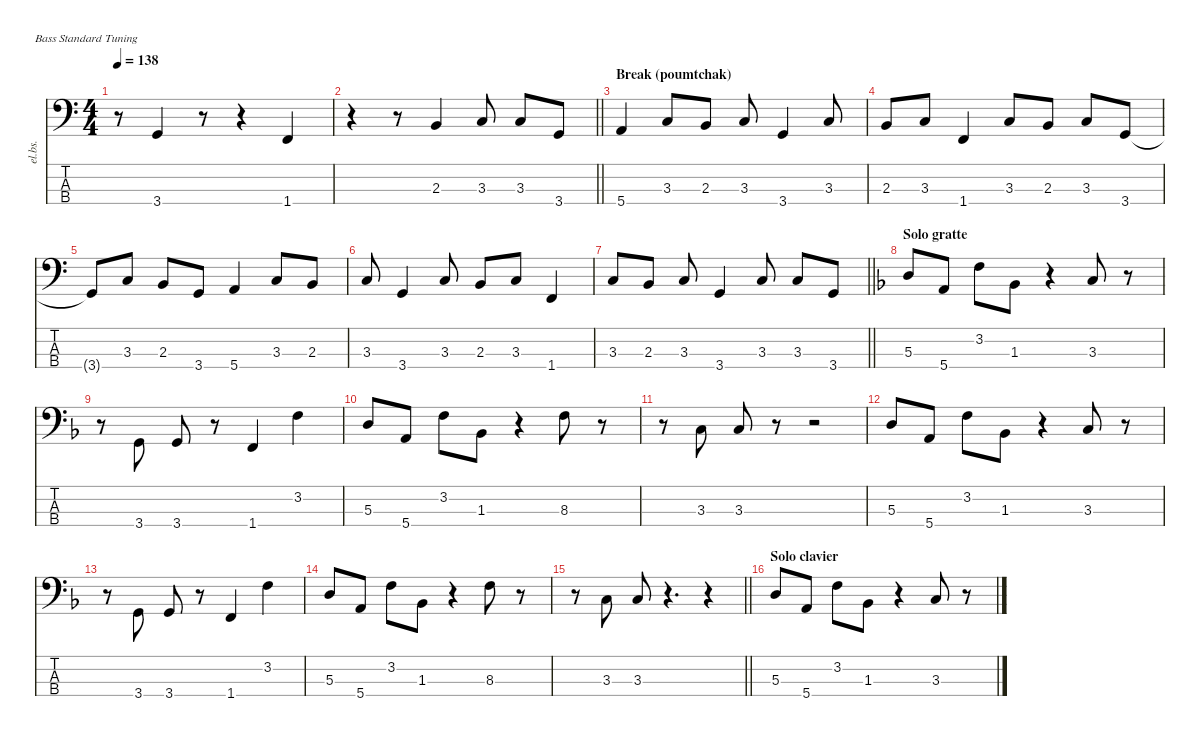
\defaultSystemsLayout 4
\hideDynamics
\bracketExtendMode nobrackets
\track ("Basse" "el.bs.") {instrument electricbassfinger}
\staff {score tabs}
\tuning (G2 D2 A1 E1)
\ts (4 4)
\tempo 138
\clef f4
\ks aminor
r.8{dy f beam Down} 3.4.4{beam Up} r.8{beam Up} r.4{beam Up} 1.4.4{beam Up} |
\barLineRight lightlight
r.4{beam Down} r.8{beam Down} 2.3.4{beam Up} 3.3.8{beam Up} 3.3.8{beam Up} 3.4.8{beam Up} |
\section ("" "Break (poumtchak)")
5.4.4{beam Up} 3.3.8{beam Up} 2.3.8{beam Up} 3.3.8{beam Up} 3.4.4{beam Up} 3.3.8{beam Up} |
2.3.8{beam Up} 3.3.8{beam Up} 1.4.4{beam Up} 3.3.8{beam Up} 2.3.8{beam Up} 3.3.8{beam Up} 3.4.8{beam Up} |
3.4{t}.8{beam Up} 3.3.8{beam Up} 2.3.8{beam Up} 3.4.8{beam Up} 5.4.4{beam Up} 3.3.8{beam Up} 2.3.8{beam Up} |
3.3.8{beam Up} 3.4.4{beam Up} 3.3.8{beam Up} 2.3.8{beam Up} 3.3.8{beam Up} 1.4.4{beam Up} |
\barLineRight lightlight
3.3.8{beam Up} 2.3.8{beam Up} 3.3.8{beam Up} 3.4.4{beam Up} 3.3.8{beam Up} 3.3.8{beam Up} 3.4.8{beam Up} |
\section ("" "Solo gratte")
\ks dminor
5.3{acc forcenatural}.8{beam Up} 5.4{acc forcenatural}.8{beam Up} 3.2{acc forcenatural}.8{beam Down} 1.3{acc b}.8{beam Down} r.4{beam Down} 3.3{acc forcenatural}.8{beam Up} r.8{beam Up} |
r.8{beam Down} 3.4{acc forcenatural}.8{beam Up} 3.4{acc forcenatural}.8{beam Up} r.8{beam Up} 1.4{acc forcenatural}.4{beam Up} 3.2{acc forcenatural}.4{beam Down} |
5.3{acc forcenatural}.8{beam Up} 5.4{acc forcenatural}.8{beam Up} 3.2{acc forcenatural}.8{beam Down} 1.3{acc b}.8{beam Down} r.4{beam Down} 8.3{acc forcenatural}.8{beam Down} r.8{beam Down} |
r.8{beam Down} 3.3{acc forcenatural}.8{beam Up} 3.3{acc forcenatural}.8{beam Up} r.8{beam Up} r.2{beam Up} |
5.3{acc forcenatural}.8{beam Up} 5.4{acc forcenatural}.8{beam Up} 3.2{acc forcenatural}.8{beam Down} 1.3{acc b}.8{beam Down} r.4{beam Down} 3.3{acc forcenatural}.8{beam Up} r.8{beam Up} |
r.8{beam Down} 3.4{acc forcenatural}.8{beam Up} 3.4{acc forcenatural}.8{beam Up} r.8{beam Up} 1.4{acc forcenatural}.4{beam Up} 3.2{acc forcenatural}.4{beam Down} |
5.3{acc forcenatural}.8{beam Up} 5.4{acc forcenatural}.8{beam Up} 3.2{acc forcenatural}.8{beam Down} 1.3{acc b}.8{beam Down} r.4{beam Down} 8.3{acc forcenatural}.8{beam Down} r.8{beam Down} |
\barLineRight lightlight
r.8{beam Down} 3.3{acc forcenatural}.8{beam Up} 3.3{acc forcenatural}.8{beam Up} r.4{d beam Up} r.4{beam Up} |
\section ("" "Solo clavier")
5.3{acc forcenatural}.8{beam Up} 5.4{acc forcenatural}.8{beam Up} 3.2{acc forcenatural}.8{beam Down} 1.3{acc b}.8{beam Down} r.4{beam Down} 3.3{acc forcenatural}.8{beam Up} r.8{beam Up}
